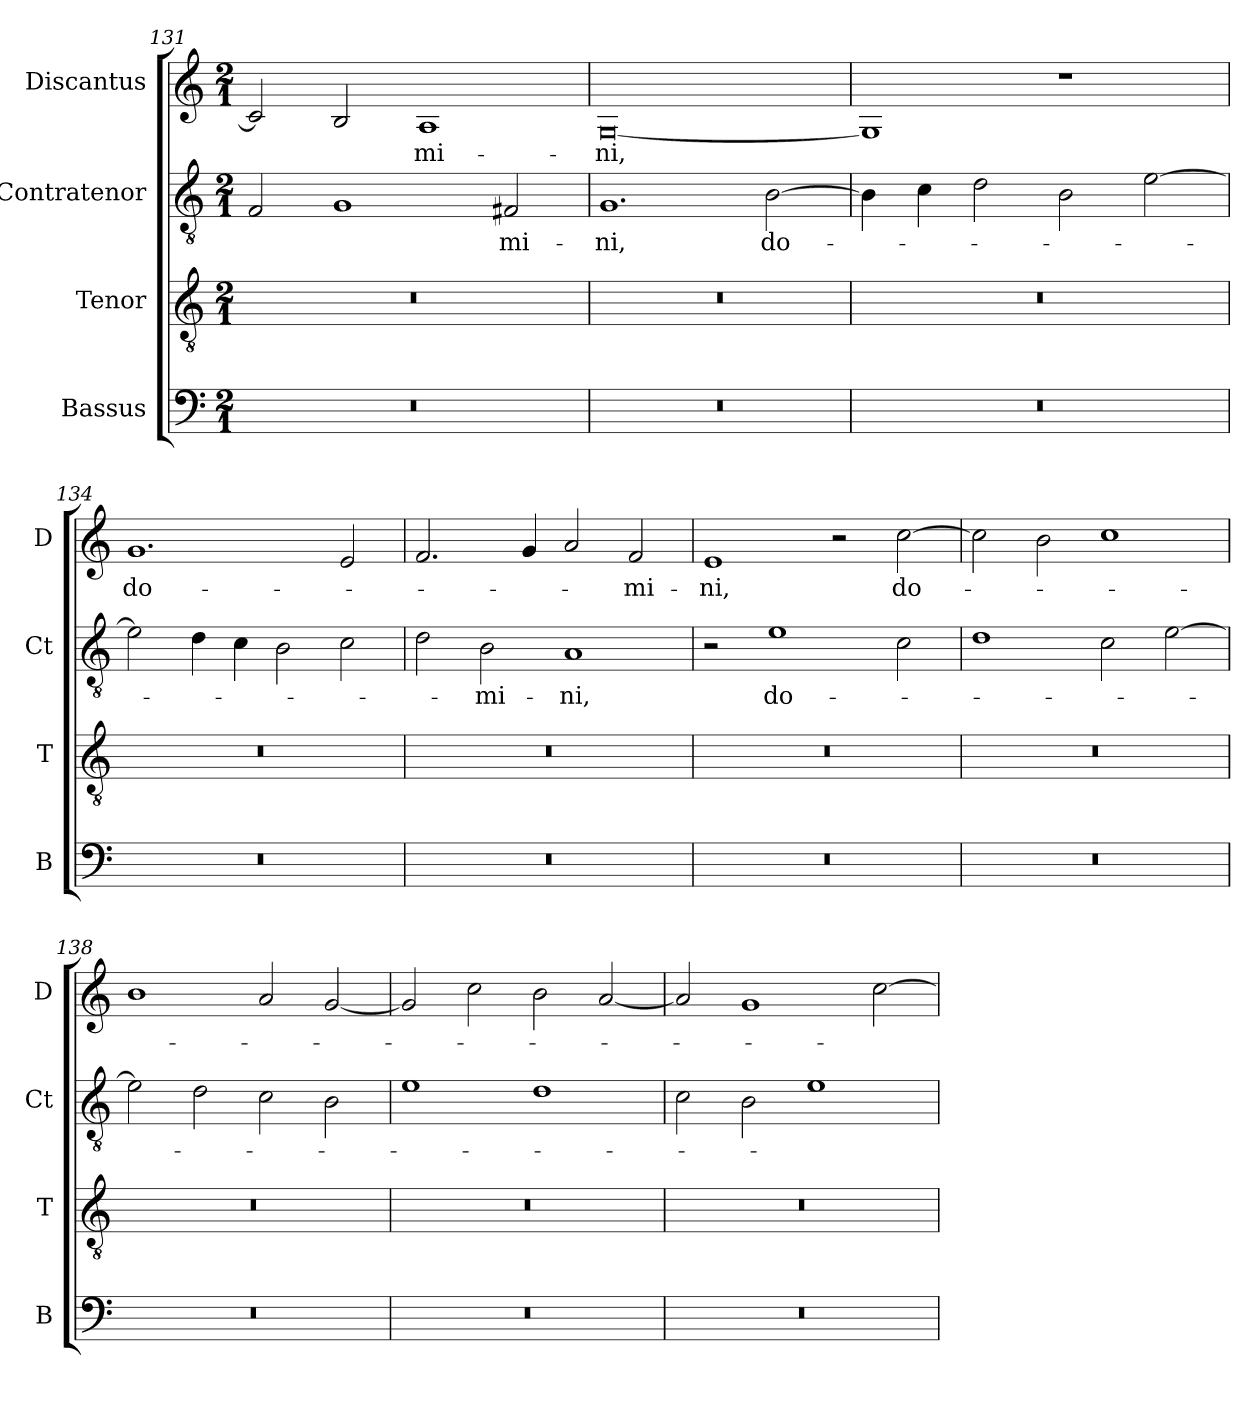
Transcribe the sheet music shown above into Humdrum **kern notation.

**kern	**kern	**kern	**text	**kern	**text
*part4	*part3	*part2	*part2	*part1	*part1
*staff4	*staff3	*staff2	*staff2	*staff1	*staff1
*I"Bassus	*I"Tenor	*I"Contratenor	*	*I"Discantus	*
*I'B	*I'T	*I'Ct	*	*I'D	*
*clefF4	*clefGv2	*clefGv2	*	*clefG2	*
*k[]	*k[]	*k[]	*	*k[]	*
*M2/1	*M2/1	*M2/1	*	*M2/1	*
=131	=131	=131	=131	=131	=131
0r	0r	2F/	.	2c/]	.
.	.	1G	.	2B/	.
.	.	.	.	1A	-mi-
.	.	2F#X/	-mi-	.	.
=132	=132	=132	=132	=132	=132
0r	0r	1.G	-ni,	[0G	-ni,
.	.	[2B\	do-	.	.
=133	=133	=133	=133	=133	=133
0r	0r	4B\]	.	1G]	.
.	.	4c\	.	.	.
.	.	2d\	.	.	.
.	.	2B\	.	1r	.
.	.	[2e\	.	.	.
=134	=134	=134	=134	=134	=134
0r	0r	2e\]	.	1.g	do-
.	.	4d\	.	.	.
.	.	4c\	.	.	.
.	.	2B\	.	.	.
.	.	2c\	.	2e/	.
=135	=135	=135	=135	=135	=135
0r	0r	2d\	.	2.f/	.
.	.	2B\	-mi-	.	.
.	.	.	.	4g/	.
.	.	1A	-ni,	2a/	.
.	.	.	.	2f/	-mi-
=136	=136	=136	=136	=136	=136
0r	0r	2r	.	1e	-ni,
.	.	1e	do-	.	.
.	.	.	.	2r	.
.	.	2c\	.	[2cc\	do-
=137	=137	=137	=137	=137	=137
0r	0r	1d	.	2cc\]	.
.	.	.	.	2b\	.
.	.	2c\	.	1cc	.
.	.	[2e\	.	.	.
=138	=138	=138	=138	=138	=138
0r	0r	2e\]	.	1b	.
.	.	2d\	.	.	.
.	.	2c\	.	2a/	.
.	.	2B\	.	[2g/	.
=139	=139	=139	=139	=139	=139
0r	0r	1e	.	2g/]	.
.	.	.	.	2cc\	.
.	.	1d	.	2b\	.
.	.	.	.	[2a/	.
=140	=140	=140	=140	=140	=140
0r	0r	2c\	.	2a/]	.
.	.	2B\	.	1g	.
.	.	1e	.	.	.
.	.	.	.	[2cc\	.
=	=	=	=	=	=
*-	*-	*-	*-	*-	*-
